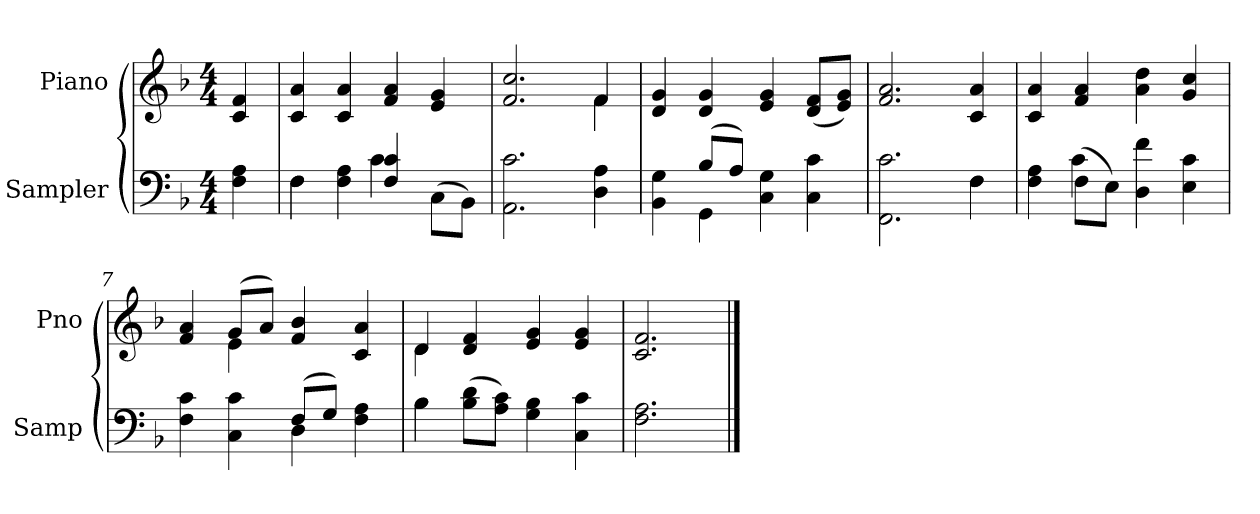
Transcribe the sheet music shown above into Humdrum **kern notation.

**kern	**kern
*part2	*part1
*staff2	*staff1
*I"Sampler	*I"Piano
*I'Samp	*I'Pno
*clefF4	*clefG2
*k[b-]	*k[b-]
*F:	*F:
*M4/4	*M4/4
=1	=1
4F 4A	4c 4f
=2	=2
*^	*
4F\	4F	4c 4a
4F 4A	4ryy	4c 4a
4F 4c	4c	4f 4a
(8C\L	4ryy	4e 4g
8BB-\J)	.	.
*v	*v	*
=3	=3
*	*^
2.AA 2.c	2.f 2.cc	2.ryy
4D 4A	4f/	4f
*	*v	*v
=4	=4
*^	*
4BB- 4G	4ryy	4d 4g
(8B-/L	4GG	4d 4g
8A/J)	.	.
4C 4G	2ryy	4e 4g
4C 4c	.	(8d/ 8f/L
.	.	8e/ 8g/J)
=5	=5	=5
2.FF 2.c	2.ryy	2.f 2.a
4F\	4F	4c 4a
=6	=6	=6
4F 4A	4ryy	4c 4a
(8F\L	4c	4f 4a
8E\J)	.	.
4D 4f	2ryy	4a 4dd
4E 4c	.	4g 4cc
=7	=7	=7
*	*	*^
4F 4c	2ryy	4f 4a	4ryy
4C 4c	.	(8g/L	4e
.	.	8a/J)	.
(8F/L	4D	4f 4b-	2ryy
8G/J)	.	.	.
4F 4A	4ryy	4c 4a	.
=8	=8	=8	=8
4B-\	4B-	4d/	4d
(8B-\ 8d\L	2.ryy	4d 4f	2.ryy
8A\ 8c\J)	.	.	.
4G 4B-	.	4e 4g	.
4C 4c	.	4e 4g	.
*v	*v	*	*
*	*v	*v
=9	=9
2.F 2.A	2.c 2.f
==	==
*-	*-
